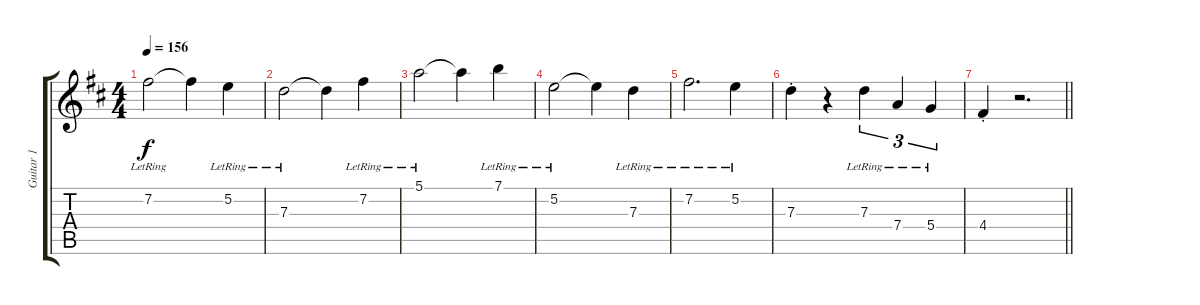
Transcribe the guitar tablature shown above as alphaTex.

\track ("Guitar 1" "Guitar 1") {instrument electricguitarjazz}
\staff {score tabs}
\tuning (E4 B3 G3 D3 A2 E2) {hide}
\ts (4 4)
\tempo 156
\clef g2
\ks d
7.2{lr}.2{dy f} 7.2{t}.4 5.2{lr}.4 |
7.3{lr}.2 7.3{t}.4 7.2{lr}.4 |
5.1{lr}.2 5.1{t}.4 7.1{lr}.4 |
5.2{lr}.2 5.2{t}.4 7.3{lr}.4 |
7.2{lr}.2{d} 5.2{lr}.4 |
7.3{st}.4 r.4 7.3{lr}.4{tu (3 2)} 7.4{lr}.4{tu (3 2)} 5.4{lr}.4{tu (3 2)} |
\barLineRight lightlight
4.4{st}.4 r.2{d}
